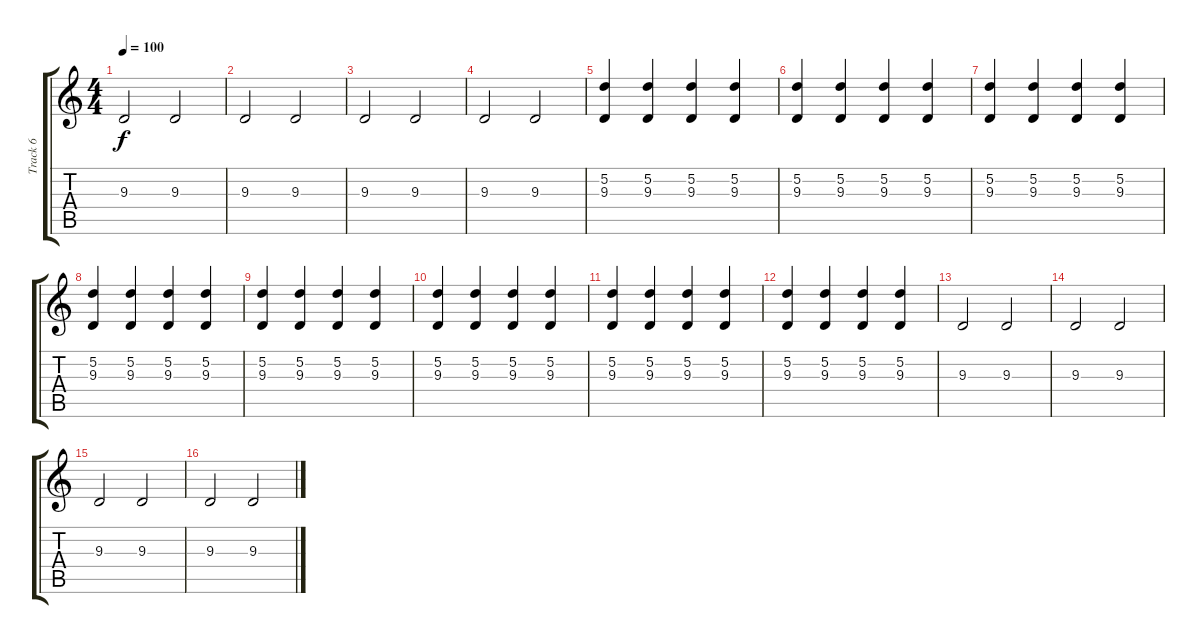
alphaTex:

\track ("Track 6" "Track 6") {instrument violin}
\staff {score tabs}
\tuning (D5 A4 F3 C3 G2 D2) {hide}
\ts (4 4)
\tempo 100
\clef g2
\ks c
9.3.2{dy f} 9.3.2 |
9.3.2 9.3.2 |
9.3.2 9.3.2 |
9.3.2 9.3.2 |
(5.2 9.3).4 (5.2 9.3).4 (5.2 9.3).4 (5.2 9.3).4 |
(5.2 9.3).4 (5.2 9.3).4 (5.2 9.3).4 (5.2 9.3).4 |
(5.2 9.3).4 (5.2 9.3).4 (5.2 9.3).4 (5.2 9.3).4 |
(5.2 9.3).4 (5.2 9.3).4 (5.2 9.3).4 (5.2 9.3).4 |
(5.2 9.3).4 (5.2 9.3).4 (5.2 9.3).4 (5.2 9.3).4 |
(5.2 9.3).4 (5.2 9.3).4 (5.2 9.3).4 (5.2 9.3).4 |
(5.2 9.3).4 (5.2 9.3).4 (5.2 9.3).4 (5.2 9.3).4 |
(5.2 9.3).4 (5.2 9.3).4 (5.2 9.3).4 (5.2 9.3).4 |
9.3.2 9.3.2 |
9.3.2 9.3.2 |
9.3.2 9.3.2 |
9.3.2 9.3.2
